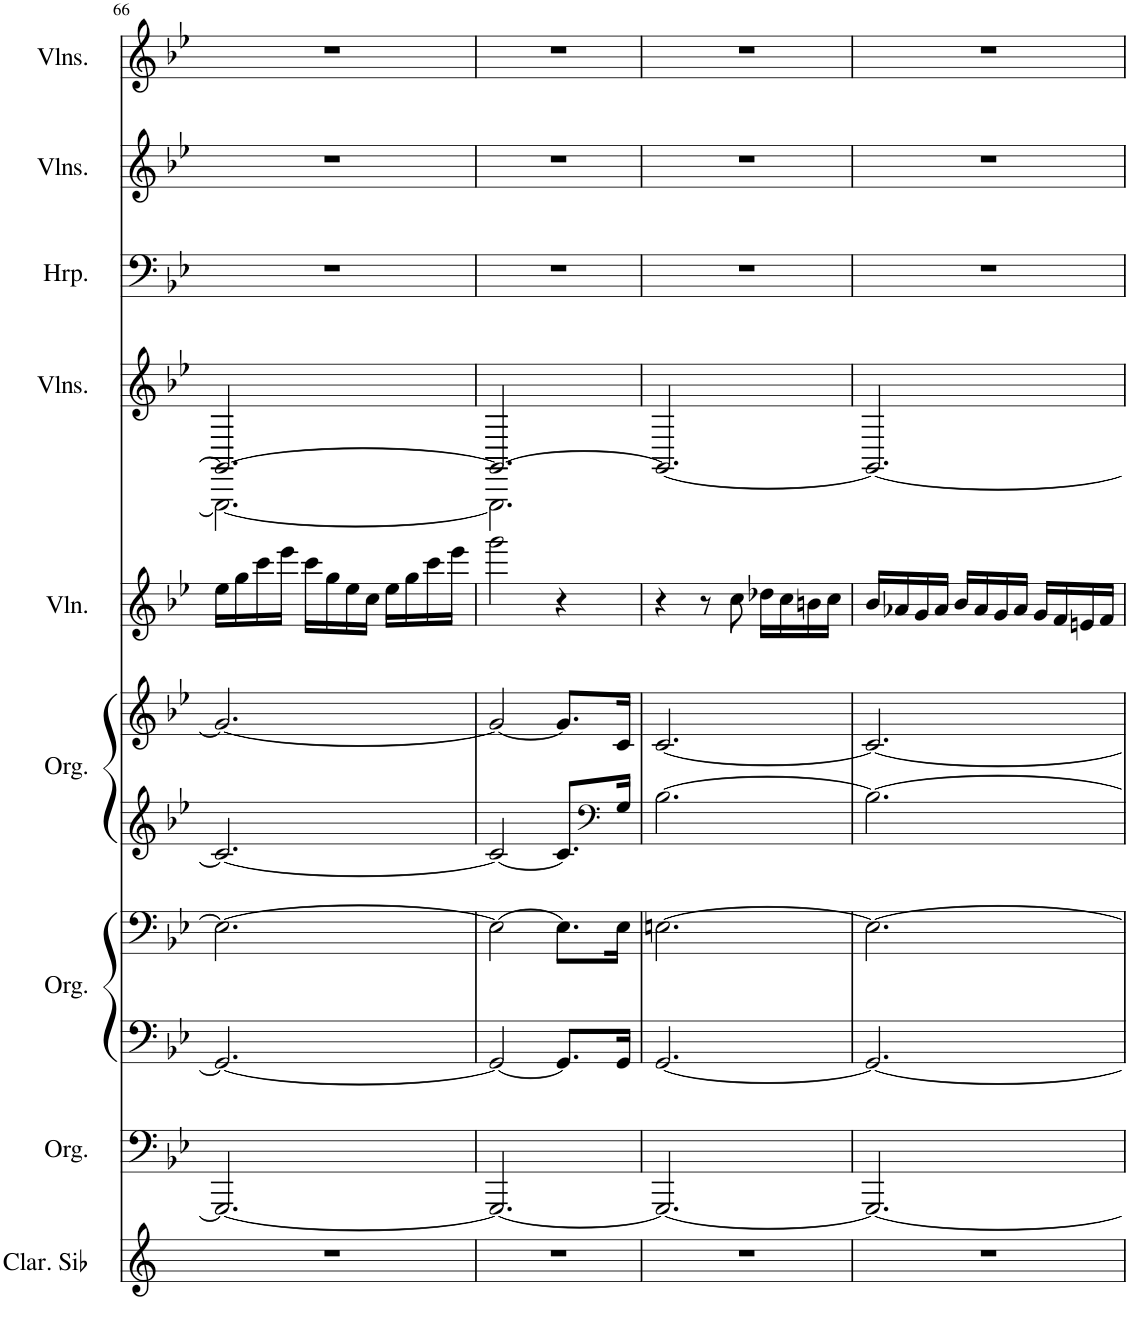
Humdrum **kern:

**kern	**kern	**kern	**kern	**kern	**kern	**kern	**kern	**kern	**kern	**kern
*part9	*part8	*part7	*part7	*part6	*part6	*part5	*part4	*part3	*part2	*part1
*staff11	*staff10	*staff9	*staff8	*staff7	*staff6	*staff5	*staff4	*staff3	*staff2	*staff1
*I"Clarinette en Sib	*I"Orgue, ChurchOrgan	*I"Orgue, ChurchOrgan	*	*I"Orgue, ChurchOrgan	*	*I"Violon,  Solo Violin	*I"Violons, StrEnsmbl 2	*I"Harpe, Pizz Strings	*I"Violons, StrEnsmbl 2	*I"Violons, StrEnsmbl 1
*I'Clar. Sib	*I'Org.	*I'Org.	*	*I'Org.	*	*I'Vln.	*I'Vlns.	*I'Hrp.	*I'Vlns.	*I'Vlns.
!!LO:PB:g=z
*clefG2	*clefF4	*clefF4	*clefF4	*clefG2	*clefG2	*clefG2	*clefG2	*clefF4	*clefG2	*clefG2
*Trd1c2	*	*	*	*	*	*	*	*	*	*
*k[]	*k[b-e-]	*k[b-e-]	*k[b-e-]	*k[b-e-]	*k[b-e-]	*k[b-e-]	*k[b-e-]	*k[b-e-]	*k[b-e-]	*k[b-e-]
*M3/4	*M3/4	*M3/4	*M3/4	*M3/4	*M3/4	*M3/4	*M3/4	*M3/4	*M3/4	*M3/4
=66	=66	=66	=66	=66	=66	=66	=66	=66	=66	=66
*	*	*	*	*	*	*	*^	*	*	*
2.r	2.GGG/_	2.GG/_	2.E-\_	2.c/_	2.g/_	16ee-\LL	2.GG/_	2.GGG\_	2.r	2.r	2.r
.	.	.	.	.	.	16gg\	.	.	.	.	.
.	.	.	.	.	.	16ccc\	.	.	.	.	.
.	.	.	.	.	.	16eee-\JJ	.	.	.	.	.
.	.	.	.	.	.	16ccc\LL	.	.	.	.	.
.	.	.	.	.	.	16gg\	.	.	.	.	.
.	.	.	.	.	.	16ee-\	.	.	.	.	.
.	.	.	.	.	.	16cc\JJ	.	.	.	.	.
.	.	.	.	.	.	16ee-\LL	.	.	.	.	.
.	.	.	.	.	.	16gg\	.	.	.	.	.
.	.	.	.	.	.	16ccc\	.	.	.	.	.
.	.	.	.	.	.	16eee-\JJ	.	.	.	.	.
=67	=67	=67	=67	=67	=67	=67	=67	=67	=67	=67	=67
2.r	2.GGG/_	2GG/_	2E-\_	2c/_	2g/_	2ggg\	2.GG/_	2.GGG\]	2.r	2.r	2.r
.	.	8.GG/L]	8.E-\L]	8.c/L]	8.g/L]	4r	.	.	.	.	.
*	*	*	*	*clefF4	*	*	*	*	*	*	*
.	.	16GG/Jk	16E-\Jk	16G/Jk	16c/Jk	.	.	.	.	.	.
*	*	*	*	*	*	*	*v	*v	*	*	*
=68	=68	=68	=68	=68	=68	=68	=68	=68	=68	=68
2.r	2.GGG/_	[2.GG/	[2.En\	[2.B-\	[2.c/	4r	2.GG/_	2.r	2.r	2.r
.	.	.	.	.	.	8r	.	.	.	.
.	.	.	.	.	.	8cc\	.	.	.	.
.	.	.	.	.	.	16dd-X\LL	.	.	.	.
.	.	.	.	.	.	16cc\	.	.	.	.
.	.	.	.	.	.	16bn\	.	.	.	.
.	.	.	.	.	.	16cc\JJ	.	.	.	.
=69	=69	=69	=69	=69	=69	=69	=69	=69	=69	=69
2.r	2.GGG/_	2.GG/_	2.E\_	2.B-\_	2.c/_	16b-/LL	2.GG/_	2.r	2.r	2.r
.	.	.	.	.	.	16a-X/	.	.	.	.
.	.	.	.	.	.	16g/	.	.	.	.
.	.	.	.	.	.	16a-/JJ	.	.	.	.
.	.	.	.	.	.	16b-/LL	.	.	.	.
.	.	.	.	.	.	16a-/	.	.	.	.
.	.	.	.	.	.	16g/	.	.	.	.
.	.	.	.	.	.	16a-/JJ	.	.	.	.
.	.	.	.	.	.	16g/LL	.	.	.	.
.	.	.	.	.	.	16f/	.	.	.	.
.	.	.	.	.	.	16en/	.	.	.	.
.	.	.	.	.	.	16f/JJ	.	.	.	.
=	=	=	=	=	=	=	=	=	=	=
*-	*-	*-	*-	*-	*-	*-	*-	*-	*-	*-
